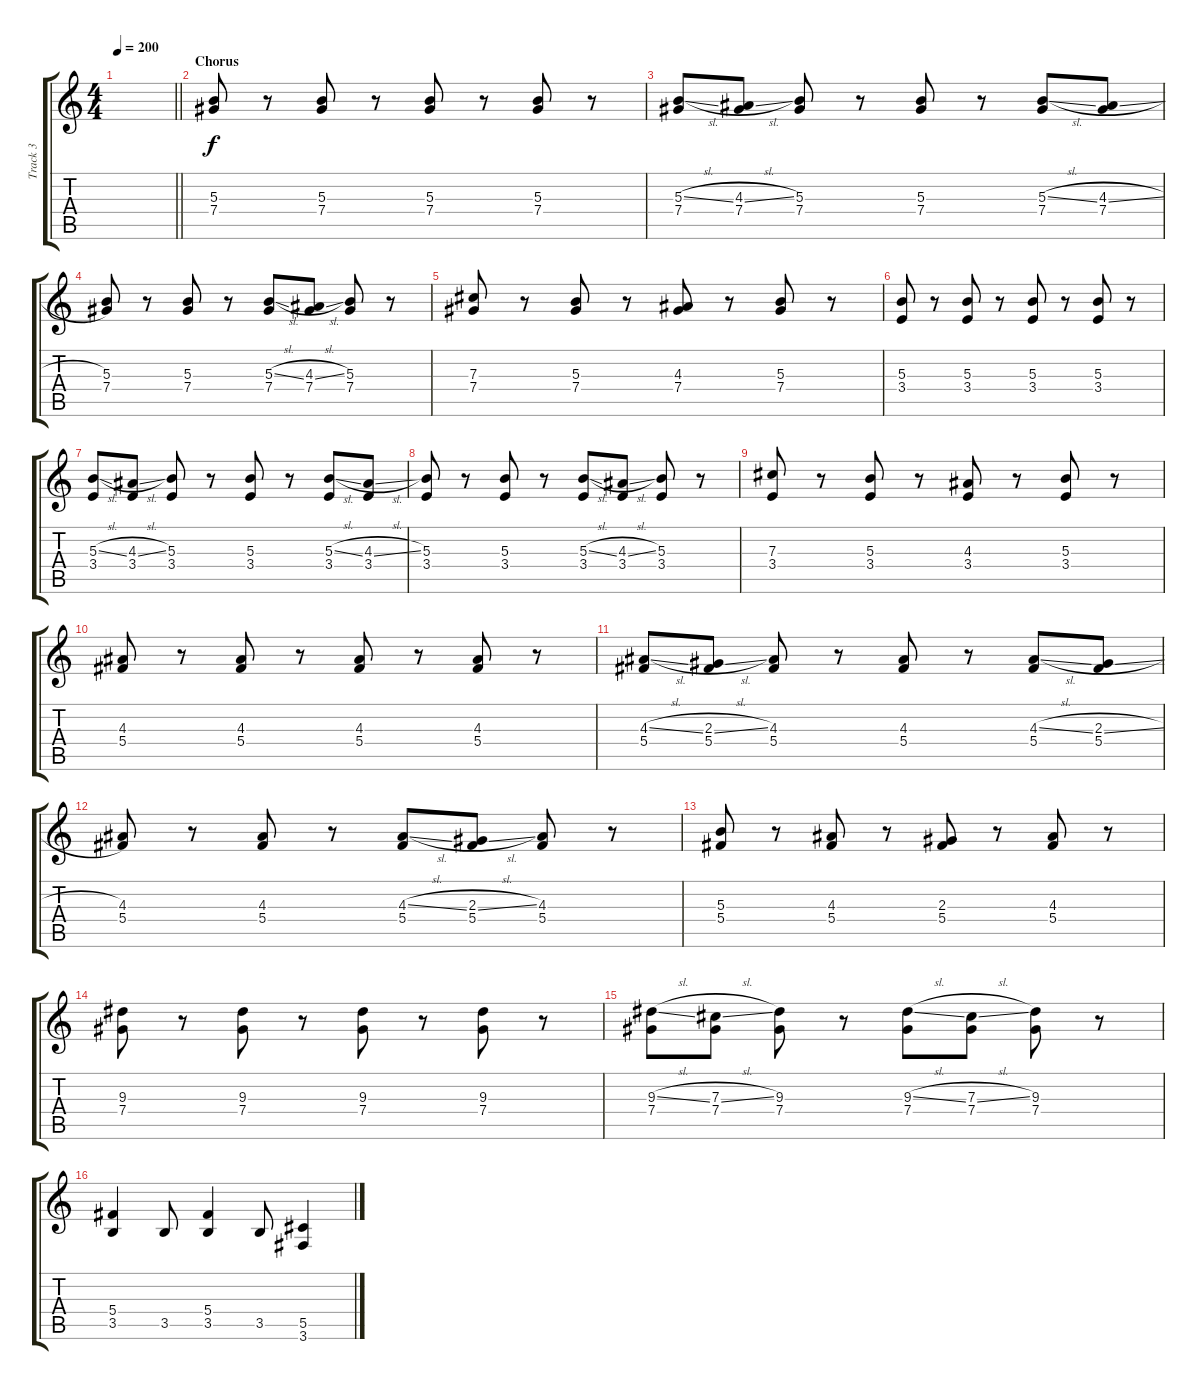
\track ("Track 3" "Track 3") {instrument overdrivenguitar}
\staff {score tabs}
\tuning (Eb4 Bb3 Gb3 Db3 Ab2 Eb2) {hide}
\ts (4 4)
\tempo 200
\clef g2
\barLineRight lightlight
\ks c
|
\section ("" "Chorus")
(5.3 7.4).8 r.8 (5.3 7.4).8 r.8 (5.3 7.4).8 r.8 (5.3 7.4).8 r.8 |
(5.3{sl} 7.4).8 (4.3{sl} 7.4).8 (5.3 7.4).8 r.8 (5.3 7.4).8 r.8 (5.3{sl} 7.4).8 (4.3{sl} 7.4).8 |
(5.3 7.4).8 r.8 (5.3 7.4).8 r.8 (5.3{sl} 7.4).8 (4.3{sl} 7.4).8 (5.3 7.4).8 r.8 |
(7.3 7.4).8 r.8 (5.3 7.4).8 r.8 (4.3 7.4).8 r.8 (5.3 7.4).8 r.8 |
(5.3 3.4).8 r.8 (5.3 3.4).8 r.8 (5.3 3.4).8 r.8 (5.3 3.4).8 r.8 |
(5.3{sl} 3.4).8 (4.3{sl} 3.4).8 (5.3 3.4).8 r.8 (5.3 3.4).8 r.8 (5.3{sl} 3.4).8 (4.3{sl} 3.4).8 |
(5.3 3.4).8 r.8 (5.3 3.4).8 r.8 (5.3{sl} 3.4).8 (4.3{sl} 3.4).8 (5.3 3.4).8 r.8 |
(7.3 3.4).8 r.8 (5.3 3.4).8 r.8 (4.3 3.4).8 r.8 (5.3 3.4).8 r.8 |
(4.3 5.4).8 r.8 (4.3 5.4).8 r.8 (4.3 5.4).8 r.8 (4.3 5.4).8 r.8 |
(4.3{sl} 5.4).8 (2.3{sl} 5.4).8 (4.3 5.4).8 r.8 (4.3 5.4).8 r.8 (4.3{sl} 5.4).8 (2.3{sl} 5.4).8 |
(4.3 5.4).8 r.8 (4.3 5.4).8 r.8 (4.3{sl} 5.4).8 (2.3{sl} 5.4).8 (4.3 5.4).8 r.8 |
(5.3 5.4).8 r.8 (4.3 5.4).8 r.8 (2.3 5.4).8 r.8 (4.3 5.4).8 r.8 |
(9.3 7.4).8 r.8 (9.3 7.4).8 r.8 (9.3 7.4).8 r.8 (9.3 7.4).8 r.8 |
(9.3{sl} 7.4).8 (7.3{sl} 7.4).8 (9.3 7.4).8 r.8 (9.3{sl} 7.4).8 (7.3{sl} 7.4).8 (9.3 7.4).8 r.8 |
(5.4 3.5).4 3.5.8 (5.4 3.5).4 3.5.8 (5.5 3.6).4
